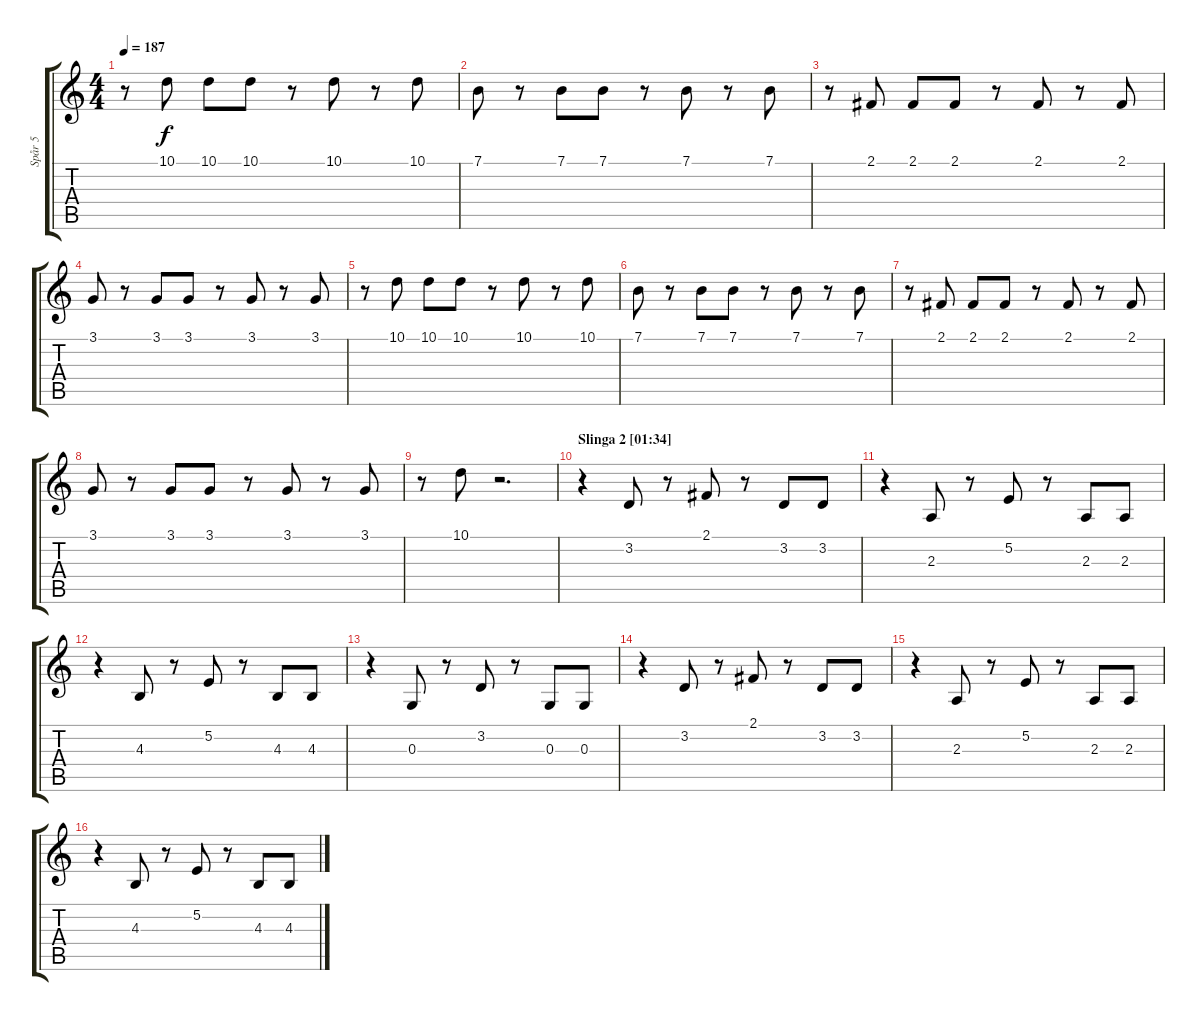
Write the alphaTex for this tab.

\track ("Spår 5" "Spår 5") {instrument lead8bassandlead}
\staff {score tabs}
\tuning (E4 B3 G3 D3 A2 E2) {hide}
\ts (4 4)
\tempo 187
\clef g2
\ks c
r.8{dy f} 10.1.8 10.1.8 10.1.8 r.8 10.1.8 r.8 10.1.8 |
\section ("" "")
7.1.8 r.8 7.1.8 7.1.8 r.8 7.1.8 r.8 7.1.8 |
r.8 2.1.8 2.1.8 2.1.8 r.8 2.1.8 r.8 2.1.8 |
3.1.8 r.8 3.1.8 3.1.8 r.8 3.1.8 r.8 3.1.8 |
r.8 10.1.8 10.1.8 10.1.8 r.8 10.1.8 r.8 10.1.8 |
7.1.8 r.8 7.1.8 7.1.8 r.8 7.1.8 r.8 7.1.8 |
r.8 2.1.8 2.1.8 2.1.8 r.8 2.1.8 r.8 2.1.8 |
3.1.8 r.8 3.1.8 3.1.8 r.8 3.1.8 r.8 3.1.8 |
r.8 10.1.8 r.2{d} |
\section ("" "Slinga 2 [01:34]")
r.4 3.2.8 r.8 2.1.8 r.8 3.2.8 3.2.8 |
r.4 2.3.8 r.8 5.2.8 r.8 2.3.8 2.3.8 |
r.4 4.3.8 r.8 5.2.8 r.8 4.3.8 4.3.8 |
r.4 0.3.8 r.8 3.2.8 r.8 0.3.8 0.3.8 |
r.4 3.2.8 r.8 2.1.8 r.8 3.2.8 3.2.8 |
r.4 2.3.8 r.8 5.2.8 r.8 2.3.8 2.3.8 |
r.4 4.3.8 r.8 5.2.8 r.8 4.3.8 4.3.8
